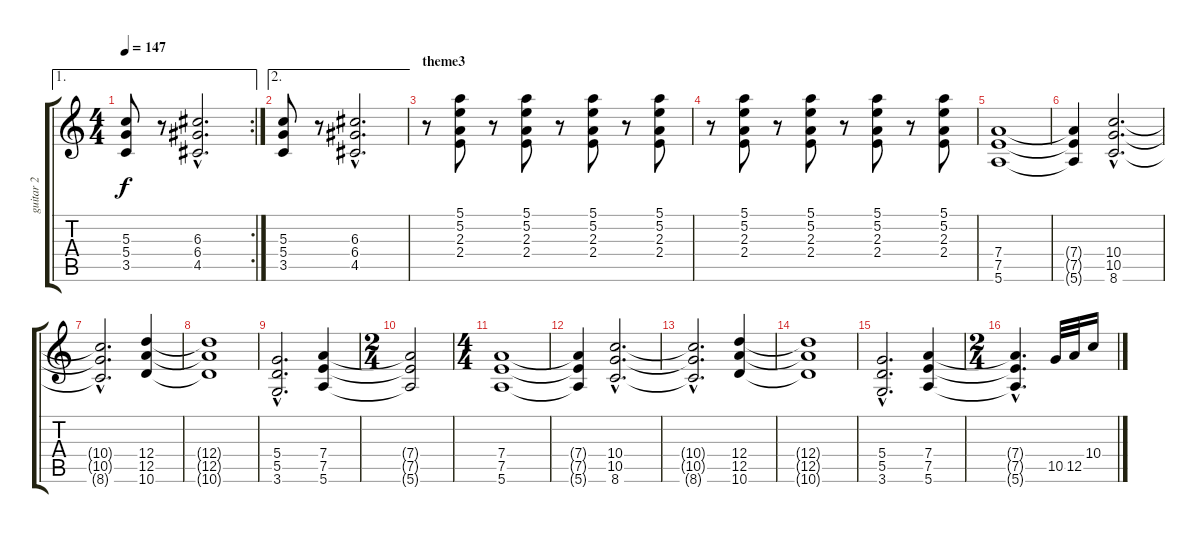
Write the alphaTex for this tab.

\track ("guitar 2" "guitar 2") {instrument distortionguitar}
\staff {score tabs}
\tuning (E4 B3 G3 D3 A2 E2) {hide}
\ae 1
\rc 2
\ts (4 4)
\tempo 147
\clef g2
\ks c
(5.3 5.4 3.5).8{dy f} r.8 (6.3{hac} 6.4{hac} 4.5{hac}).2{d} |
\ae 2
(5.3 5.4 3.5).8 r.8 (6.3{hac} 6.4{hac} 4.5{hac}).2{d} |
\section ("" "theme3")
r.8 (5.1 5.2 2.3 2.4).8 r.8 (5.1 5.2 2.3 2.4).8 r.8 (5.1 5.2 2.3 2.4).8 r.8 (5.1 5.2 2.3 2.4).8 |
r.8 (5.1 5.2 2.3 2.4).8 r.8 (5.1 5.2 2.3 2.4).8 r.8 (5.1 5.2 2.3 2.4).8 r.8 (5.1 5.2 2.3 2.4).8 |
(7.4 7.5 5.6).1 |
(7.4{t} 7.5{t} 5.6{t}).4 (10.4{hac} 10.5{hac} 8.6{hac}).2{d} |
(10.4{hac t} 10.5{hac t} 8.6{hac t}).2{d} (12.4 12.5 10.6).4 |
(12.4{t} 12.5{t} 10.6{t}).1 |
(5.4{hac} 5.5{hac} 3.6{hac}).2{d} (7.4 7.5 5.6).4 |
\ts (2 4)
(7.4{t} 7.5{t} 5.6{t}).2 |
\ts (4 4)
(7.4 7.5 5.6).1 |
(7.4{t} 7.5{t} 5.6{t}).4 (10.4{hac} 10.5{hac} 8.6{hac}).2{d} |
(10.4{hac t} 10.5{hac t} 8.6{hac t}).2{d} (12.4 12.5 10.6).4 |
(12.4{t} 12.5{t} 10.6{t}).1 |
(5.4{hac} 5.5{hac} 3.6{hac}).2{d} (7.4 7.5 5.6).4 |
\ts (2 4)
(7.4{hac t} 7.5{hac t} 5.6{hac t}).4{d} 10.5.32{volume 16 balance 8} 12.5.32 10.4.16
